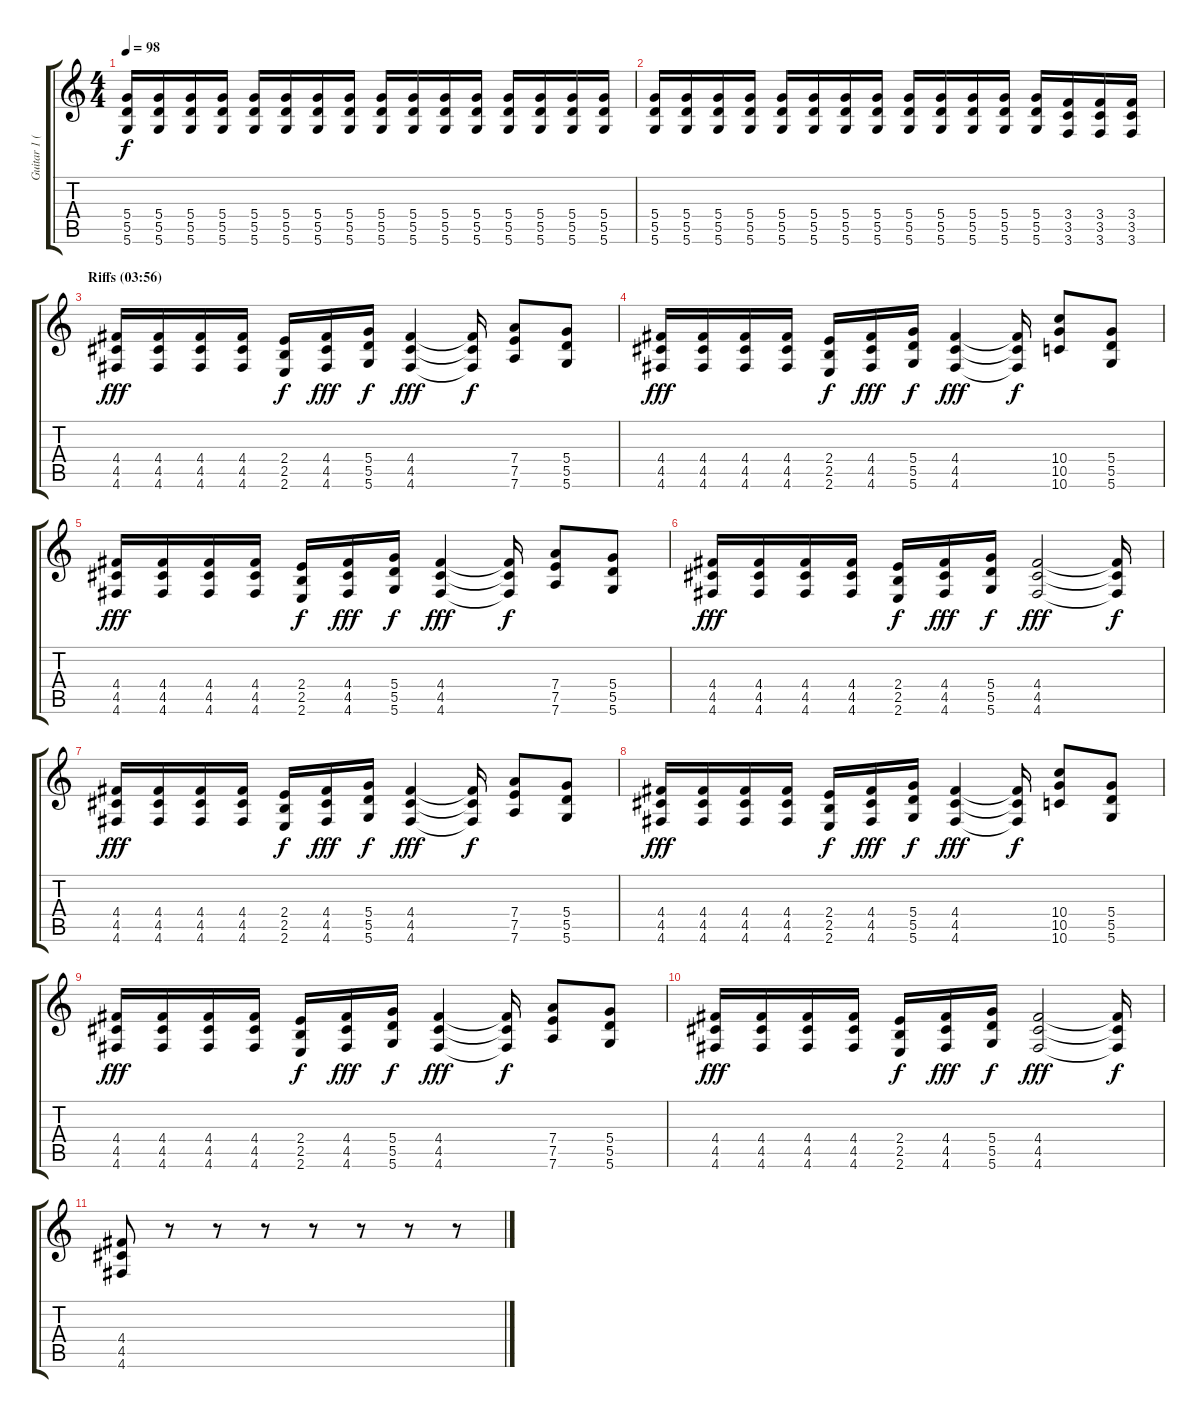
\track ("Guitar 1 (Slash)" "Guitar 1 (") {instrument distortionguitar}
\staff {score tabs}
\tuning (E4 B3 G3 D3 A2 D2) {hide}
\ts (4 4)
\tempo 98
\clef g2
\ks c
(5.4 5.5 5.6).16{dy f} (5.4 5.5 5.6).16 (5.4 5.5 5.6).16 (5.4 5.5 5.6).16 (5.4 5.5 5.6).16 (5.4 5.5 5.6).16 (5.4 5.5 5.6).16 (5.4 5.5 5.6).16 (5.4 5.5 5.6).16 (5.4 5.5 5.6).16 (5.4 5.5 5.6).16 (5.4 5.5 5.6).16 (5.4 5.5 5.6).16 (5.4 5.5 5.6).16 (5.4 5.5 5.6).16 (5.4 5.5 5.6).16 |
(5.4 5.5 5.6).16 (5.4 5.5 5.6).16 (5.4 5.5 5.6).16 (5.4 5.5 5.6).16 (5.4 5.5 5.6).16 (5.4 5.5 5.6).16 (5.4 5.5 5.6).16 (5.4 5.5 5.6).16 (5.4 5.5 5.6).16 (5.4 5.5 5.6).16 (5.4 5.5 5.6).16 (5.4 5.5 5.6).16 (5.4 5.5 5.6).16 (3.4 3.5 3.6).16 (3.4 3.5 3.6).16 (3.4 3.5 3.6).16 |
\section ("" "Riffs (03:56)")
(4.4 4.5 4.6).16{dy fff} (4.4 4.5 4.6).16 (4.4 4.5 4.6).16 (4.4 4.5 4.6).16 (2.4 2.5 2.6).16{dy f} (4.4 4.5 4.6).16{dy fff} (5.4 5.5 5.6).16{dy f} (4.4 4.5 4.6).4{dy fff} (4.4{t} 4.5{t} 4.6{t}).16{dy f} (7.4 7.5 7.6).8 (5.4 5.5 5.6).8 |
(4.4 4.5 4.6).16{dy fff} (4.4 4.5 4.6).16 (4.4 4.5 4.6).16 (4.4 4.5 4.6).16 (2.4 2.5 2.6).16{dy f} (4.4 4.5 4.6).16{dy fff} (5.4 5.5 5.6).16{dy f} (4.4 4.5 4.6).4{dy fff} (4.4{t} 4.5{t} 4.6{t}).16{dy f} (10.4 10.5 10.6).8 (5.4 5.5 5.6).8 |
(4.4 4.5 4.6).16{dy fff} (4.4 4.5 4.6).16 (4.4 4.5 4.6).16 (4.4 4.5 4.6).16 (2.4 2.5 2.6).16{dy f} (4.4 4.5 4.6).16{dy fff} (5.4 5.5 5.6).16{dy f} (4.4 4.5 4.6).4{dy fff} (4.4{t} 4.5{t} 4.6{t}).16{dy f} (7.4 7.5 7.6).8 (5.4 5.5 5.6).8 |
(4.4 4.5 4.6).16{dy fff} (4.4 4.5 4.6).16 (4.4 4.5 4.6).16 (4.4 4.5 4.6).16 (2.4 2.5 2.6).16{dy f} (4.4 4.5 4.6).16{dy fff} (5.4 5.5 5.6).16{dy f} (4.4 4.5 4.6).2{dy fff} (4.4{t} 4.5{t} 4.6{t}).16{dy f} |
(4.4 4.5 4.6).16{dy fff} (4.4 4.5 4.6).16 (4.4 4.5 4.6).16 (4.4 4.5 4.6).16 (2.4 2.5 2.6).16{dy f} (4.4 4.5 4.6).16{dy fff} (5.4 5.5 5.6).16{dy f} (4.4 4.5 4.6).4{dy fff} (4.4{t} 4.5{t} 4.6{t}).16{dy f} (7.4 7.5 7.6).8 (5.4 5.5 5.6).8 |
(4.4 4.5 4.6).16{dy fff} (4.4 4.5 4.6).16 (4.4 4.5 4.6).16 (4.4 4.5 4.6).16 (2.4 2.5 2.6).16{dy f} (4.4 4.5 4.6).16{dy fff} (5.4 5.5 5.6).16{dy f} (4.4 4.5 4.6).4{dy fff} (4.4{t} 4.5{t} 4.6{t}).16{dy f} (10.4 10.5 10.6).8 (5.4 5.5 5.6).8 |
(4.4 4.5 4.6).16{dy fff} (4.4 4.5 4.6).16 (4.4 4.5 4.6).16 (4.4 4.5 4.6).16 (2.4 2.5 2.6).16{dy f} (4.4 4.5 4.6).16{dy fff} (5.4 5.5 5.6).16{dy f} (4.4 4.5 4.6).4{dy fff} (4.4{t} 4.5{t} 4.6{t}).16{dy f} (7.4 7.5 7.6).8 (5.4 5.5 5.6).8 |
(4.4 4.5 4.6).16{dy fff} (4.4 4.5 4.6).16 (4.4 4.5 4.6).16 (4.4 4.5 4.6).16 (2.4 2.5 2.6).16{dy f} (4.4 4.5 4.6).16{dy fff} (5.4 5.5 5.6).16{dy f} (4.4 4.5 4.6).2{dy fff} (4.4{t} 4.5{t} 4.6{t}).16{dy f} |
(4.4 4.5 4.6).8 r.8 r.8 r.8 r.8 r.8 r.8 r.8
